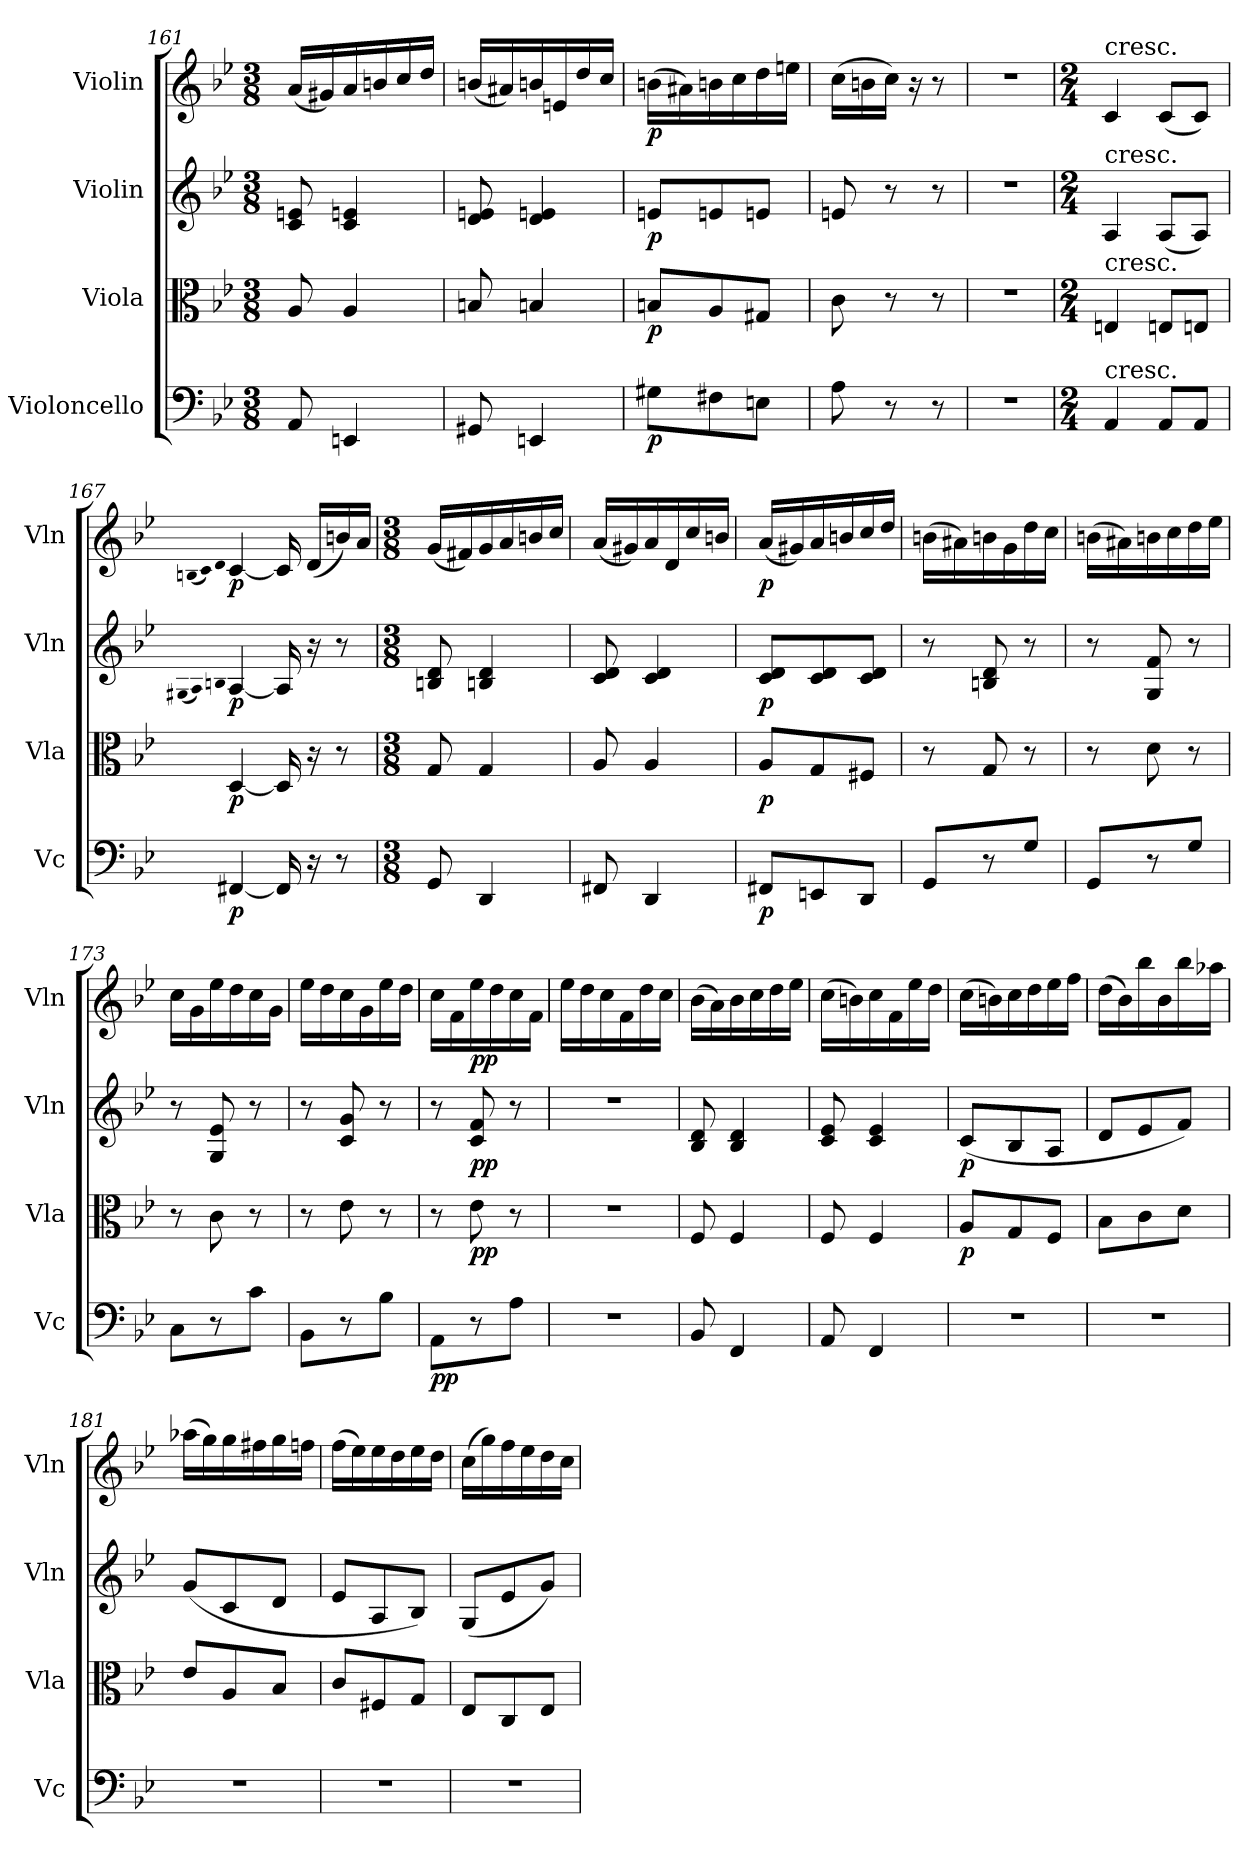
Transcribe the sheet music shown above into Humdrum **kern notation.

**kern	**dynam	**kern	**dynam	**kern	**dynam	**kern	**dynam
*part4	*part4	*part3	*part3	*part2	*part2	*part1	*part1
*staff4	*staff4	*staff3	*staff3	*staff2	*staff2	*staff1	*staff1
*I"Violoncello	*	*I"Viola	*	*I"Violin	*	*I"Violin	*
*I'Vc	*	*I'Vla	*	*I'Vln	*	*I'Vln	*
*clefF4	*	*clefC3	*	*clefG2	*	*clefG2	*
*k[b-e-]	*	*k[b-e-]	*	*k[b-e-]	*	*k[b-e-]	*
*M3/8	*	*M3/8	*	*M3/8	*	*M3/8	*
*MM110	*	*MM110	*	*MM110	*	*MM110	*
=161	=161	=161	=161	=161	=161	=161	=161
8AA/	.	8A/	.	8c/ 8en/	.	(16a/LL	.
.	.	.	.	.	.	16g#X/)	.
4EEn/	.	4A/	.	4c/ 4en/	.	16a/	.
.	.	.	.	.	.	16bn/	.
.	.	.	.	.	.	16cc/	.
.	.	.	.	.	.	16dd/JJ	.
=162	=162	=162	=162	=162	=162	=162	=162
8GG#X/	.	8Bn/	.	8d/ 8en/	.	(16bn/LL	.
.	.	.	.	.	.	16a#X/)	.
4EEn/	.	4Bn/	.	4d/ 4en/	.	16bn/	.
.	.	.	.	.	.	16en/	.
.	.	.	.	.	.	16dd/	.
.	.	.	.	.	.	16cc/JJ	.
=163	=163	=163	=163	=163	=163	=163	=163
8G#X\L	p	8Bn/L	p	8en/L	p	(16bn\LL	p
.	.	.	.	.	.	16a#X\)	.
8F#X\	.	8A/	.	8en/	.	16bn\	.
.	.	.	.	.	.	16cc\	.
8En\J	.	8G#X/J	.	8en/J	.	16dd\	.
.	.	.	.	.	.	16een\JJ	.
=164	=164	=164	=164	=164	=164	=164	=164
8A\	.	8c\	.	8en/	.	(16cc\LL	.
.	.	.	.	.	.	16bn\	.
8r	.	8r	.	8r	.	16cc\JJ)	.
.	.	.	.	.	.	16r	.
8r	.	8r	.	8r	.	8r	.
=165	=165	=165	=165	=165	=165	=165	=165
4.r	.	4.r	.	4.r	.	4.r	.
=166	=166	=166	=166	=166	=166	=166	=166
*M2/4	*	*M2/4	*	*M2/4	*	*M2/4	*
*	*	*	*	*	*	*MM32	*
!	!	!	!	!	!	!LO:TX:t=cresc.	!
!	!	!	!	!LO:TX:t=cresc.	!	!	!
!	!	!LO:TX:t=cresc.	!	!	!	!	!
!LO:TX:t=cresc.	!	!	!	!	!	!	!
4AA/	.	4En/	.	4A/	.	4c/	.
8AA/L	.	8En/L	.	(8A/L	.	(8c/L	.
8AA/J	.	8En/J	.	8A/J)	.	8c/J)	.
=167	=167	=167	=167	=167	=167	=167	=167
.	.	.	.	(qG#X	.	(qBn	.
.	.	.	.	qA)	.	qc)	.
.	.	.	.	qBn	.	qd	.
[4FF#X/	p	[4D/	p	[4A/	p	[4c/	p
16FF#/]	.	16D/]	.	16A/]	.	16c/]	.
*	*	*	*	*	*	*MM110	*
16r	.	16r	.	16r	.	(16d/LL	.
8r	.	8r	.	8r	.	16bn/)	.
.	.	.	.	.	.	16a/JJ	.
=168	=168	=168	=168	=168	=168	=168	=168
*M3/8	*	*M3/8	*	*M3/8	*	*M3/8	*
8GG/	.	8G/	.	8Bn/ 8d/	.	(16g/LL	.
.	.	.	.	.	.	16f#X/)	.
4DD/	.	4G/	.	4Bn/ 4d/	.	16g/	.
.	.	.	.	.	.	16a/	.
.	.	.	.	.	.	16bn/	.
.	.	.	.	.	.	16cc/JJ	.
=169	=169	=169	=169	=169	=169	=169	=169
8FF#X/	.	8A/	.	8c/ 8d/	.	(16a/LL	.
.	.	.	.	.	.	16g#X/)	.
4DD/	.	4A/	.	4c/ 4d/	.	16a/	.
.	.	.	.	.	.	16d/	.
.	.	.	.	.	.	16cc/	.
.	.	.	.	.	.	16bn/JJ	.
=170	=170	=170	=170	=170	=170	=170	=170
8FF#X/L	p	8A/L	p	8c/ 8d/L	p	(16a/LL	p
.	.	.	.	.	.	16g#X/)	.
8EEn/	.	8G/	.	8c/ 8d/	.	16a/	.
.	.	.	.	.	.	16bn/	.
8DD/J	.	8F#X/J	.	8c/ 8d/J	.	16cc/	.
.	.	.	.	.	.	16dd/JJ	.
=171	=171	=171	=171	=171	=171	=171	=171
8GG/L	.	8r	.	8r	.	(16bn\LL	.
.	.	.	.	.	.	16a#X\)	.
8r	.	8G/	.	8Bn/ 8d/	.	16bn\	.
.	.	.	.	.	.	16g\	.
8G/J	.	8r	.	8r	.	16dd\	.
.	.	.	.	.	.	16cc\JJ	.
=172	=172	=172	=172	=172	=172	=172	=172
8GG/L	.	8r	.	8r	.	(16bn\LL	.
.	.	.	.	.	.	16a#X\)	.
8r	.	8d\	.	8G/ 8f/	.	16bn\	.
.	.	.	.	.	.	16cc\	.
8G/J	.	8r	.	8r	.	16dd\	.
.	.	.	.	.	.	16ee-\JJ	.
=173	=173	=173	=173	=173	=173	=173	=173
8C\L	.	8r	.	8r	.	16cc\LL	.
.	.	.	.	.	.	16g\	.
8r	.	8c\	.	8G/ 8e-/	.	16ee-\	.
.	.	.	.	.	.	16dd\	.
8c\J	.	8r	.	8r	.	16cc\	.
.	.	.	.	.	.	16g\JJ	.
=174	=174	=174	=174	=174	=174	=174	=174
8BB-\L	.	8r	.	8r	.	16ee-\LL	.
.	.	.	.	.	.	16dd\	.
8r	.	8e-\	.	8c/ 8g/	.	16cc\	.
.	.	.	.	.	.	16g\	.
8B-\J	.	8r	.	8r	.	16ee-\	.
.	.	.	.	.	.	16dd\JJ	.
=175	=175	=175	=175	=175	=175	=175	=175
8AA\L	pp	8r	.	8r	.	16cc\LL	.
.	.	.	.	.	.	16f\	.
8r	.	8e-\	pp	8c/ 8f/	pp	16ee-\	pp
.	.	.	.	.	.	16dd\	.
8A\J	.	8r	.	8r	.	16cc\	.
.	.	.	.	.	.	16f\JJ	.
=176	=176	=176	=176	=176	=176	=176	=176
4.r	.	4.r	.	4.r	.	16ee-\LL	.
.	.	.	.	.	.	16dd\	.
.	.	.	.	.	.	16cc\	.
.	.	.	.	.	.	16f\	.
.	.	.	.	.	.	16dd\	.
.	.	.	.	.	.	16cc\JJ	.
=177	=177	=177	=177	=177	=177	=177	=177
8BB-/	.	8F/	.	8B-/ 8d/	.	(16b-\LL	.
.	.	.	.	.	.	16a\)	.
4FF/	.	4F/	.	4B-/ 4d/	.	16b-\	.
.	.	.	.	.	.	16cc\	.
.	.	.	.	.	.	16dd\	.
.	.	.	.	.	.	16ee-\JJ	.
=178	=178	=178	=178	=178	=178	=178	=178
8AA/	.	8F/	.	8c/ 8e-/	.	(16cc\LL	.
.	.	.	.	.	.	16bn\)	.
4FF/	.	4F/	.	4c/ 4e-/	.	16cc\	.
.	.	.	.	.	.	16f\	.
.	.	.	.	.	.	16ee-\	.
.	.	.	.	.	.	16dd\JJ	.
=179	=179	=179	=179	=179	=179	=179	=179
4.r	.	8A/L	p	(8c/L	p	(16cc\LL	.
.	.	.	.	.	.	16bn\)	.
.	.	8G/	.	8B-/	.	16cc\	.
.	.	.	.	.	.	16dd\	.
.	.	8F/J	.	8A/J	.	16ee-\	.
.	.	.	.	.	.	16ff\JJ	.
=180	=180	=180	=180	=180	=180	=180	=180
4.r	.	8B-\L	.	8d/L	.	(16dd\LL	.
.	.	.	.	.	.	16b-\)	.
.	.	8c\	.	8e-/	.	16bb-\	.
.	.	.	.	.	.	16b-\	.
.	.	8d\J	.	8f/J)	.	16bb-\	.
.	.	.	.	.	.	16aa-X\JJ	.
=181	=181	=181	=181	=181	=181	=181	=181
4.r	.	8e-/L	.	(8g/L	.	(16aa-X\LL	.
.	.	.	.	.	.	16gg\)	.
.	.	8A/	.	8c/	.	16gg\	.
.	.	.	.	.	.	16ff#X\	.
.	.	8B-/J	.	8d/J	.	16gg\	.
.	.	.	.	.	.	16ffn\JJ	.
=182	=182	=182	=182	=182	=182	=182	=182
4.r	.	8c/L	.	8e-/L	.	(16ff\LL	.
.	.	.	.	.	.	16ee-\)	.
.	.	8F#X/	.	8A/	.	16ee-\	.
.	.	.	.	.	.	16dd\	.
.	.	8G/J	.	8B-/J)	.	16ee-\	.
.	.	.	.	.	.	16dd\JJ	.
=183	=183	=183	=183	=183	=183	=183	=183
4.r	.	8E-/L	.	(8G/L	.	(16cc\LL	.
.	.	.	.	.	.	16gg\)	.
.	.	8C/	.	8e-/	.	16ff\	.
.	.	.	.	.	.	16ee-\	.
.	.	8E-/J	.	8g/J)	.	16dd\	.
.	.	.	.	.	.	16cc\JJ	.
=	=	=	=	=	=	=	=
*-	*-	*-	*-	*-	*-	*-	*-
